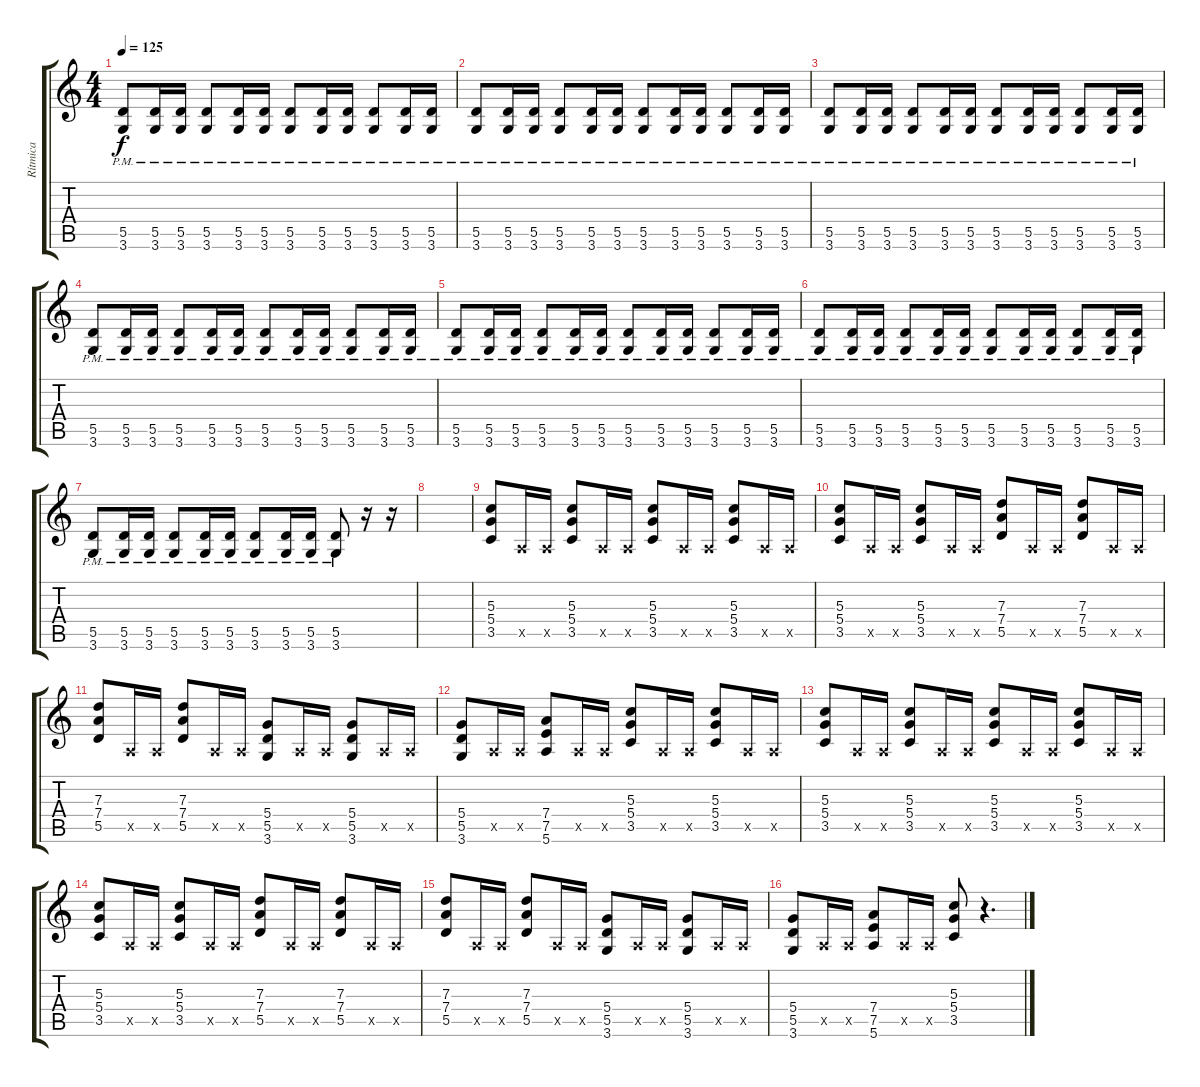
\track ("Rítmica" "Rítmica") {instrument overdrivenguitar}
\staff {score tabs}
\tuning (E4 B3 G3 D3 A2 E2) {hide}
\ts (4 4)
\tempo 125
\clef g2
\ks c
(5.5{pm} 3.6{pm}).8{dy f} (5.5{pm} 3.6{pm}).16 (5.5{pm} 3.6{pm}).16 (5.5{pm} 3.6{pm}).8 (5.5{pm} 3.6{pm}).16 (5.5{pm} 3.6{pm}).16 (5.5{pm} 3.6{pm}).8 (5.5{pm} 3.6{pm}).16 (5.5{pm} 3.6{pm}).16 (5.5{pm} 3.6{pm}).8 (5.5{pm} 3.6{pm}).16 (5.5{pm} 3.6{pm}).16 |
(5.5{pm} 3.6{pm}).8 (5.5{pm} 3.6{pm}).16 (5.5{pm} 3.6{pm}).16 (5.5{pm} 3.6{pm}).8 (5.5{pm} 3.6{pm}).16 (5.5{pm} 3.6{pm}).16 (5.5{pm} 3.6{pm}).8 (5.5{pm} 3.6{pm}).16 (5.5{pm} 3.6{pm}).16 (5.5{pm} 3.6{pm}).8 (5.5{pm} 3.6{pm}).16 (5.5{pm} 3.6{pm}).16 |
(5.5{pm} 3.6{pm}).8 (5.5{pm} 3.6{pm}).16 (5.5{pm} 3.6{pm}).16 (5.5{pm} 3.6{pm}).8 (5.5{pm} 3.6{pm}).16 (5.5{pm} 3.6{pm}).16 (5.5{pm} 3.6{pm}).8 (5.5{pm} 3.6{pm}).16 (5.5{pm} 3.6{pm}).16 (5.5{pm} 3.6{pm}).8 (5.5{pm} 3.6{pm}).16 (5.5{pm} 3.6{pm}).16 |
(5.5{pm} 3.6{pm}).8 (5.5{pm} 3.6{pm}).16 (5.5{pm} 3.6{pm}).16 (5.5{pm} 3.6{pm}).8 (5.5{pm} 3.6{pm}).16 (5.5{pm} 3.6{pm}).16 (5.5{pm} 3.6{pm}).8 (5.5{pm} 3.6{pm}).16 (5.5{pm} 3.6{pm}).16 (5.5{pm} 3.6{pm}).8 (5.5{pm} 3.6{pm}).16 (5.5{pm} 3.6{pm}).16 |
(5.5{pm} 3.6{pm}).8 (5.5{pm} 3.6{pm}).16 (5.5{pm} 3.6{pm}).16 (5.5{pm} 3.6{pm}).8 (5.5{pm} 3.6{pm}).16 (5.5{pm} 3.6{pm}).16 (5.5{pm} 3.6{pm}).8 (5.5{pm} 3.6{pm}).16 (5.5{pm} 3.6{pm}).16 (5.5{pm} 3.6{pm}).8 (5.5{pm} 3.6{pm}).16 (5.5{pm} 3.6{pm}).16 |
(5.5{pm} 3.6{pm}).8 (5.5{pm} 3.6{pm}).16 (5.5{pm} 3.6{pm}).16 (5.5{pm} 3.6{pm}).8 (5.5{pm} 3.6{pm}).16 (5.5{pm} 3.6{pm}).16 (5.5{pm} 3.6{pm}).8 (5.5{pm} 3.6{pm}).16 (5.5{pm} 3.6{pm}).16 (5.5{pm} 3.6{pm}).8 (5.5{pm} 3.6{pm}).16 (5.5{pm} 3.6{pm}).16 |
(5.5{pm} 3.6{pm}).8 (5.5{pm} 3.6{pm}).16 (5.5{pm} 3.6{pm}).16 (5.5{pm} 3.6{pm}).8 (5.5{pm} 3.6{pm}).16 (5.5{pm} 3.6{pm}).16 (5.5{pm} 3.6{pm}).8 (5.5{pm} 3.6{pm}).16 (5.5{pm} 3.6{pm}).16 (5.5{pm} 3.6{pm}).8 r.16 r.16 |
|
(5.3 5.4 3.5).8{volume 10} 0.5{x}.16 0.5{x}.16 (5.3 5.4 3.5).8 0.5{x}.16 0.5{x}.16 (5.3 5.4 3.5).8 0.5{x}.16 0.5{x}.16 (5.3 5.4 3.5).8 0.5{x}.16 0.5{x}.16 |
(5.3 5.4 3.5).8 0.5{x}.16 0.5{x}.16 (5.3 5.4 3.5).8 0.5{x}.16 0.5{x}.16 (7.3 7.4 5.5).8 0.5{x}.16 0.5{x}.16 (7.3 7.4 5.5).8 0.5{x}.16 0.5{x}.16 |
(7.3 7.4 5.5).8 0.5{x}.16 0.5{x}.16 (7.3 7.4 5.5).8 0.5{x}.16 0.5{x}.16 (5.4 5.5 3.6).8 0.5{x}.16 0.5{x}.16 (5.4 5.5 3.6).8 0.5{x}.16 0.5{x}.16 |
(5.4 5.5 3.6).8 0.5{x}.16 0.5{x}.16 (7.4 7.5 5.6).8 0.5{x}.16 0.5{x}.16 (5.3 5.4 3.5).8 0.5{x}.16 0.5{x}.16 (5.3 5.4 3.5).8 0.5{x}.16 0.5{x}.16 |
(5.3 5.4 3.5).8 0.5{x}.16 0.5{x}.16 (5.3 5.4 3.5).8 0.5{x}.16 0.5{x}.16 (5.3 5.4 3.5).8 0.5{x}.16 0.5{x}.16 (5.3 5.4 3.5).8 0.5{x}.16 0.5{x}.16 |
(5.3 5.4 3.5).8 0.5{x}.16 0.5{x}.16 (5.3 5.4 3.5).8 0.5{x}.16 0.5{x}.16 (7.3 7.4 5.5).8 0.5{x}.16 0.5{x}.16 (7.3 7.4 5.5).8 0.5{x}.16 0.5{x}.16 |
(7.3 7.4 5.5).8 0.5{x}.16 0.5{x}.16 (7.3 7.4 5.5).8 0.5{x}.16 0.5{x}.16 (5.4 5.5 3.6).8 0.5{x}.16 0.5{x}.16 (5.4 5.5 3.6).8 0.5{x}.16 0.5{x}.16 |
(5.4 5.5 3.6).8 0.5{x}.16 0.5{x}.16 (7.4 7.5 5.6).8 0.5{x}.16 0.5{x}.16 (5.3 5.4 3.5).8 r.4{d}
